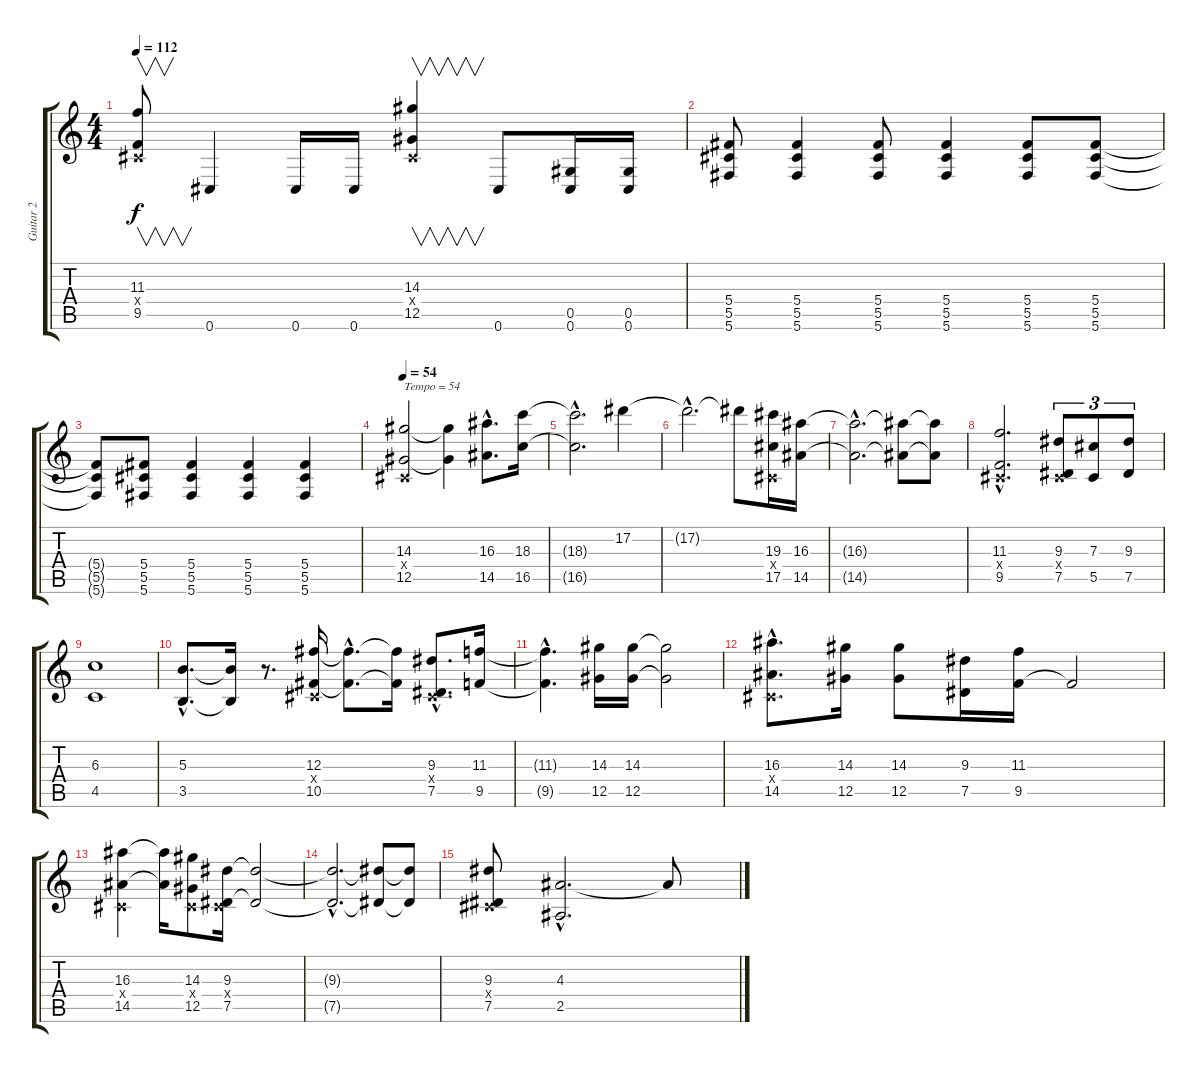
\track ("Guitar 2" "Guitar 2") {instrument electricguitarjazz}
\staff {score tabs}
\tuning (Eb4 Bb3 Gb3 Db3 Ab2 Db2) {hide}
\ts (4 4)
\tempo 112
\clef g2
\ks c
(11.3 0.4{x} 9.5).8{v dy f} 0.6.4 0.6.16 0.6.16 (14.3 0.4{x} 12.5).4{v} 0.6.8 (0.5 0.6).16 (0.5 0.6).16 |
(5.4 5.5 5.6).8 (5.4 5.5 5.6).4 (5.4 5.5 5.6).8 (5.4 5.5 5.6).4 (5.4 5.5 5.6).8 (5.4 5.5 5.6).8 |
(5.4{t} 5.5{t} 5.6{t}).8 (5.4 5.5 5.6).8 (5.4 5.5 5.6).4 (5.4 5.5 5.6).4 (5.4 5.5 5.6).4 |
\tempo 54
(14.3 0.4{x} 12.5).2{txt "Tempo = 54" volume 2 instrument distortionguitar} (14.3{t} 12.5{t}).4 (16.3{hac} 14.5{hac}).8{d} (18.3 16.5).16 |
(18.3{hac t} 16.5{hac t}).2{d} 17.2.4 |
17.2{hac t}.2{d} 17.2{t}.8 (19.3 0.4{x} 17.5).16 (16.3 14.5).16 |
(16.3{hac t} 14.5{hac t}).2{d} (16.3{t} 14.5{t}).8 (16.3{t} 14.5{t}).8 |
(11.3{hac} 0.4{hac x} 9.5{hac}).2{d} (9.3 0.4{x} 7.5).8{tu (3 2)} (7.3 5.5).8{tu (3 2)} (9.3 7.5).8{tu (3 2)} |
(6.3 4.5).1 |
(5.3{hac} 3.5{hac}).8{d} (5.3{t} 3.5{t}).16 r.8{d} (12.3 0.4{x} 10.5).16 (12.3{hac t} 10.5{hac t}).8{d} (12.3{t} 10.5{t}).16 (9.3{hac} 0.4{hac x} 7.5{hac}).8{d} (11.3 9.5).16 |
(11.3{hac t} 9.5{hac t}).4{d} (14.3 12.5).16 (14.3 12.5).16 (14.3{t} 12.5{t}).2 |
(16.3{hac} 0.4{hac x} 14.5{hac}).8{d} (14.3 12.5).16 (14.3 12.5).8 (9.3 7.5).16 (11.3 9.5).16 9.5{t}.2 |
(16.3 0.4{x} 14.5).4 (16.3{t} 14.5{t}).16 (14.3 0.4{x} 12.5).8 (9.3 0.4{x} 7.5).16 (9.3{t} 7.5{t}).2 |
(9.3{hac t} 7.5{hac t}).2{d} (9.3{t} 7.5{t}).8 (9.3{t} 7.5{t}).8 |
(9.3 0.4{x} 7.5).8 (4.3{hac} 2.5{hac}).2{d} 4.3{t}.8
